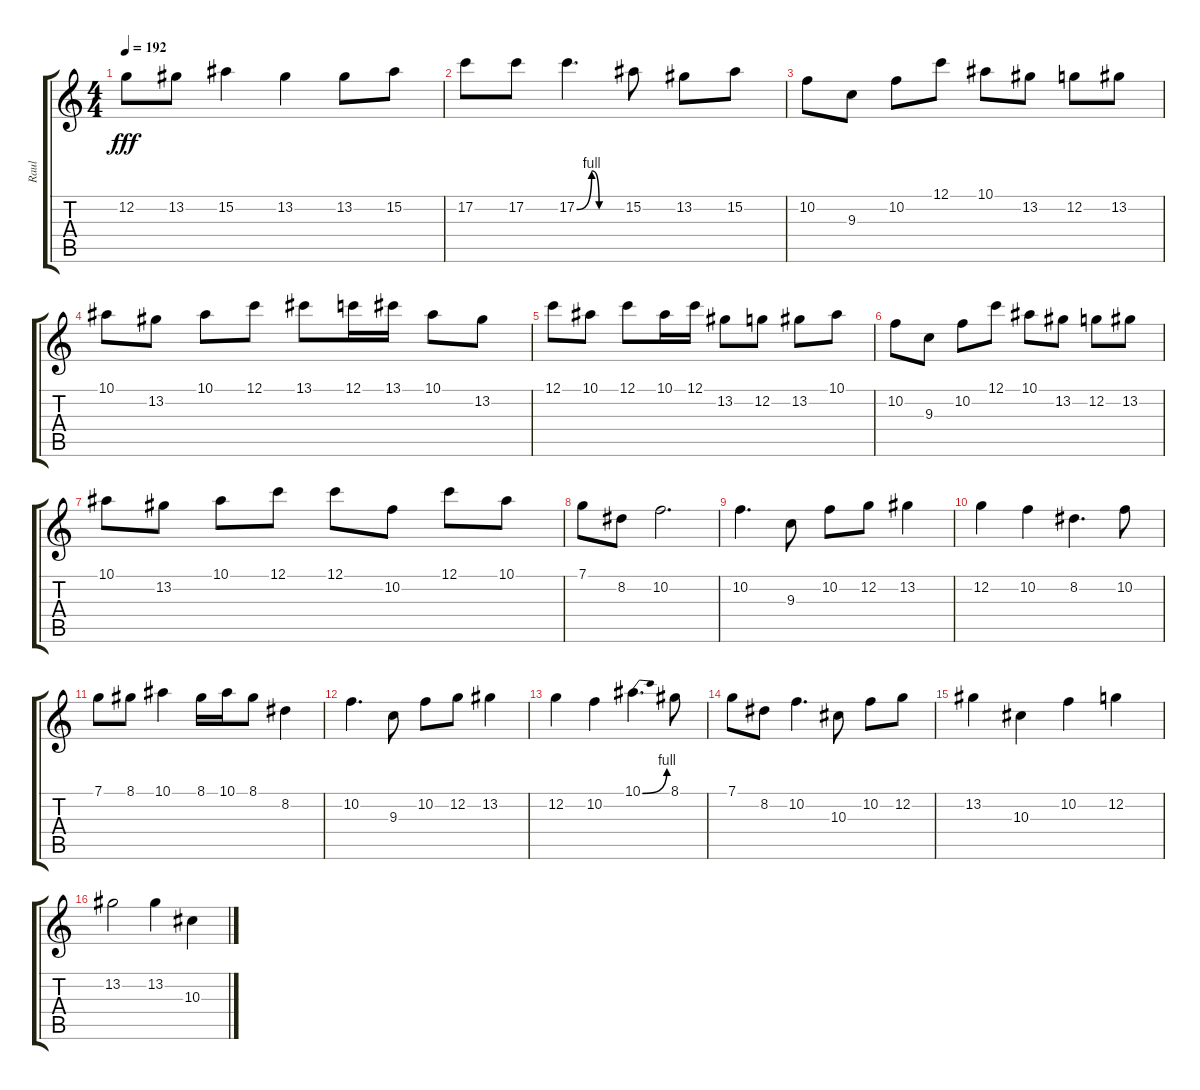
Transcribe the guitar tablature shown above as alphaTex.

\track ("Raul" "Raul") {instrument distortionguitar}
\staff {score tabs}
\tuning (C4 G3 Eb3 Bb2 F2 C2) {hide}
\ts (4 4)
\tempo 192
\clef g2
\ks c
12.2.8{dy fff} 13.2.8 15.2.4 13.2.4 13.2.8 15.2.8 |
17.2.8 17.2.8 17.2{be (custom 0 0 20 4 30 0 60 0)}.4{d} 15.2.8 13.2.8 15.2.8 |
10.2.8 9.3.8 10.2.8 12.1.8 10.1.8 13.2.8 12.2.8 13.2.8 |
10.1.8 13.2.8 10.1.8 12.1.8 13.1.8 12.1.16 13.1.16 10.1.8 13.2.8 |
12.1.8 10.1.8 12.1.8 10.1.16 12.1.16 13.2.8 12.2.8 13.2.8 10.1.8 |
10.2.8 9.3.8 10.2.8 12.1.8 10.1.8 13.2.8 12.2.8 13.2.8 |
10.1.8 13.2.8 10.1.8 12.1.8 12.1.8 10.2.8 12.1.8 10.1.8 |
7.1.8 8.2.8 10.2.2{d} |
10.2.4{d} 9.3.8 10.2.8 12.2.8 13.2.4 |
12.2.4 10.2.4 8.2.4{d} 10.2.8 |
7.1.8 8.1.8 10.1.4 8.1.16 10.1.16 8.1.8 8.2.4 |
10.2.4{d} 9.3.8 10.2.8 12.2.8 13.2.4 |
12.2.4 10.2.4 10.1{be (bend 0 0 60 4)}.4{d} 8.1.8 |
7.1.8 8.2.8 10.2.4{d} 10.3.8 10.2.8 12.2.8 |
13.2.4 10.3.4 10.2.4 12.2.4 |
13.2.2 13.2.4 10.3.4
